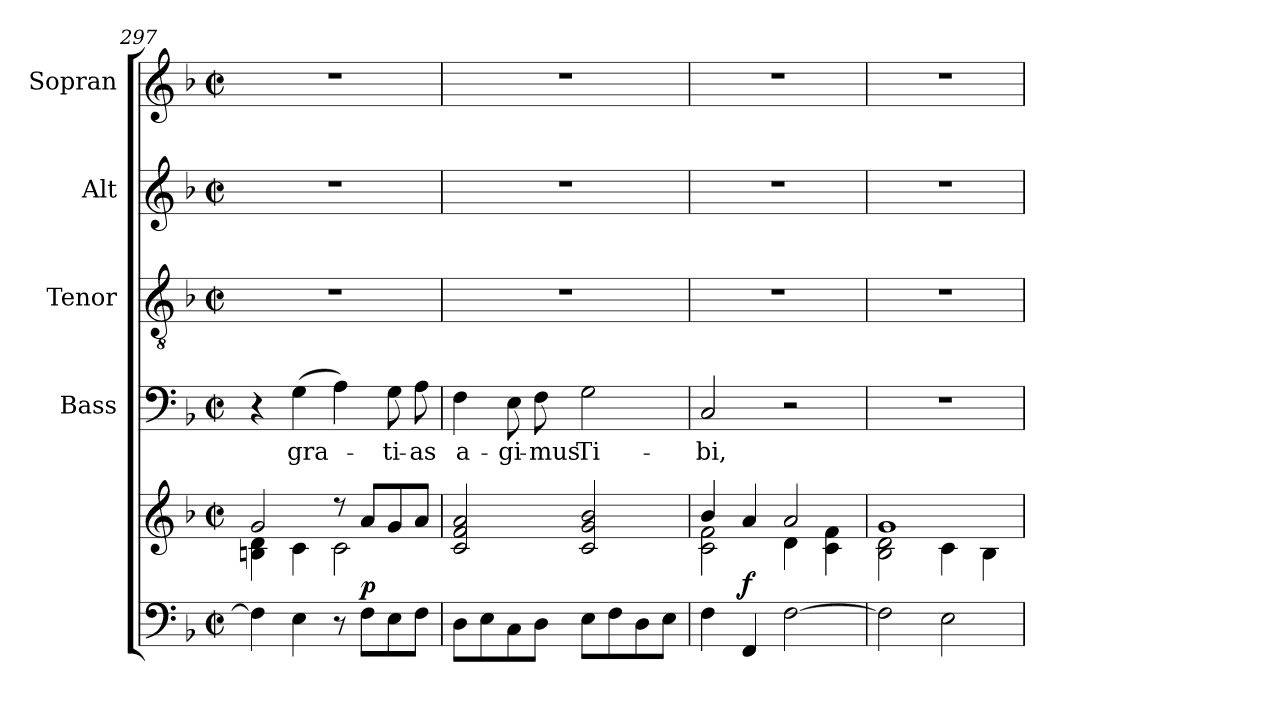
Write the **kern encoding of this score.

**kern	**kern	**dynam	**kern	**text	**kern	**kern	**kern
*part5	*part5	*part5	*part4	*part4	*part3	*part2	*part1
*staff6	*staff5	*staff5/6	*staff4	*staff4	*staff3	*staff2	*staff1
*	*	*	*I"Bass	*	*I"Tenor	*I"Alt	*I"Sopran
*	*	*	*I'B.	*	*I'T.	*I'A.	*I'S.
*clefF4	*clefG2	*	*clefF4	*	*clefGv2	*clefG2	*clefG2
*k[b-]	*k[b-]	*	*k[b-]	*	*k[b-]	*k[b-]	*k[b-]
*F:	*F:	*	*F:	*	*F:	*F:	*F:
*M2/2	*M2/2	*	*M2/2	*	*M2/2	*M2/2	*M2/2
*met(c|)	*met(c|)	*	*met(c|)	*	*met(c|)	*met(c|)	*met(c|)
=297	=297	=297	=297	=297	=297	=297	=297
*	*^	*	*	*	*	*	*
4F\]	2g/	4Bn\ 4d\	.	4r	.	1r	1r	1r
!	!	!	!	!	!LO:LY:b	!	!	!
4E\	.	4c\	.	(>4G\	gra-	.	.	.
8r	8r	2c\	.	4A\)	.	.	.	.
!	!	!	!LO:DY:a=2	!	!	!	!	!
8F\L	8a/L	.	p	.	.	.	.	.
!	!	!	!	!	!LO:LY:b	!	!	!
8E\	8g/	.	.	8G\	-ti-	.	.	.
!	!	!	!	!	!LO:LY:b	!	!	!
8F\J	8a/J	.	.	8A\	-as	.	.	.
*	*v	*v	*	*	*	*	*	*
=298	=298	=298	=298	=298	=298	=298	=298
!	!	!	!	!LO:LY:b	!	!	!
8D\L	2c/ 2f/ 2a/	.	4F\	a-	1r	1r	1r
8E\	.	.	.	.	.	.	.
!	!	!	!	!LO:LY:b	!	!	!
8C\	.	.	8E\	-gi-	.	.	.
!	!	!	!	!LO:LY:b	!	!	!
8D\J	.	.	8F\	-mus	.	.	.
!	!	!	!	!LO:LY:b	!	!	!
8E\L	2c/ 2g/ 2b-/	.	2G\	Ti-	.	.	.
8F\	.	.	.	.	.	.	.
8D\	.	.	.	.	.	.	.
8E\J	.	.	.	.	.	.	.
=299	=299	=299	=299	=299	=299	=299	=299
*	*^	*	*	*	*	*	*
!	!	!	!	!	!LO:LY:b	!	!	!
4F\	4b-/	2c\ 2f\	.	2C/	-bi,	1r	1r	1r
!	!	!	!LO:DY:a=2	!	!	!	!	!
4FF/	4a/	.	f	.	.	.	.	.
[2F\	2a/	4d\	.	2r	.	.	.	.
.	.	4c\ 4f\	.	.	.	.	.	.
!!LO:PB:g=z
=300	=300	=300	=300	=300	=300	=300	=300	=300
2F\]	1g	2B-\ 2d\	.	1r	.	1r	1r	1r
2E\	.	4c\	.	.	.	.	.	.
.	.	4B-\	.	.	.	.	.	.
*	*v	*v	*	*	*	*	*	*
=	=	=	=	=	=	=	=
*-	*-	*-	*-	*-	*-	*-	*-
